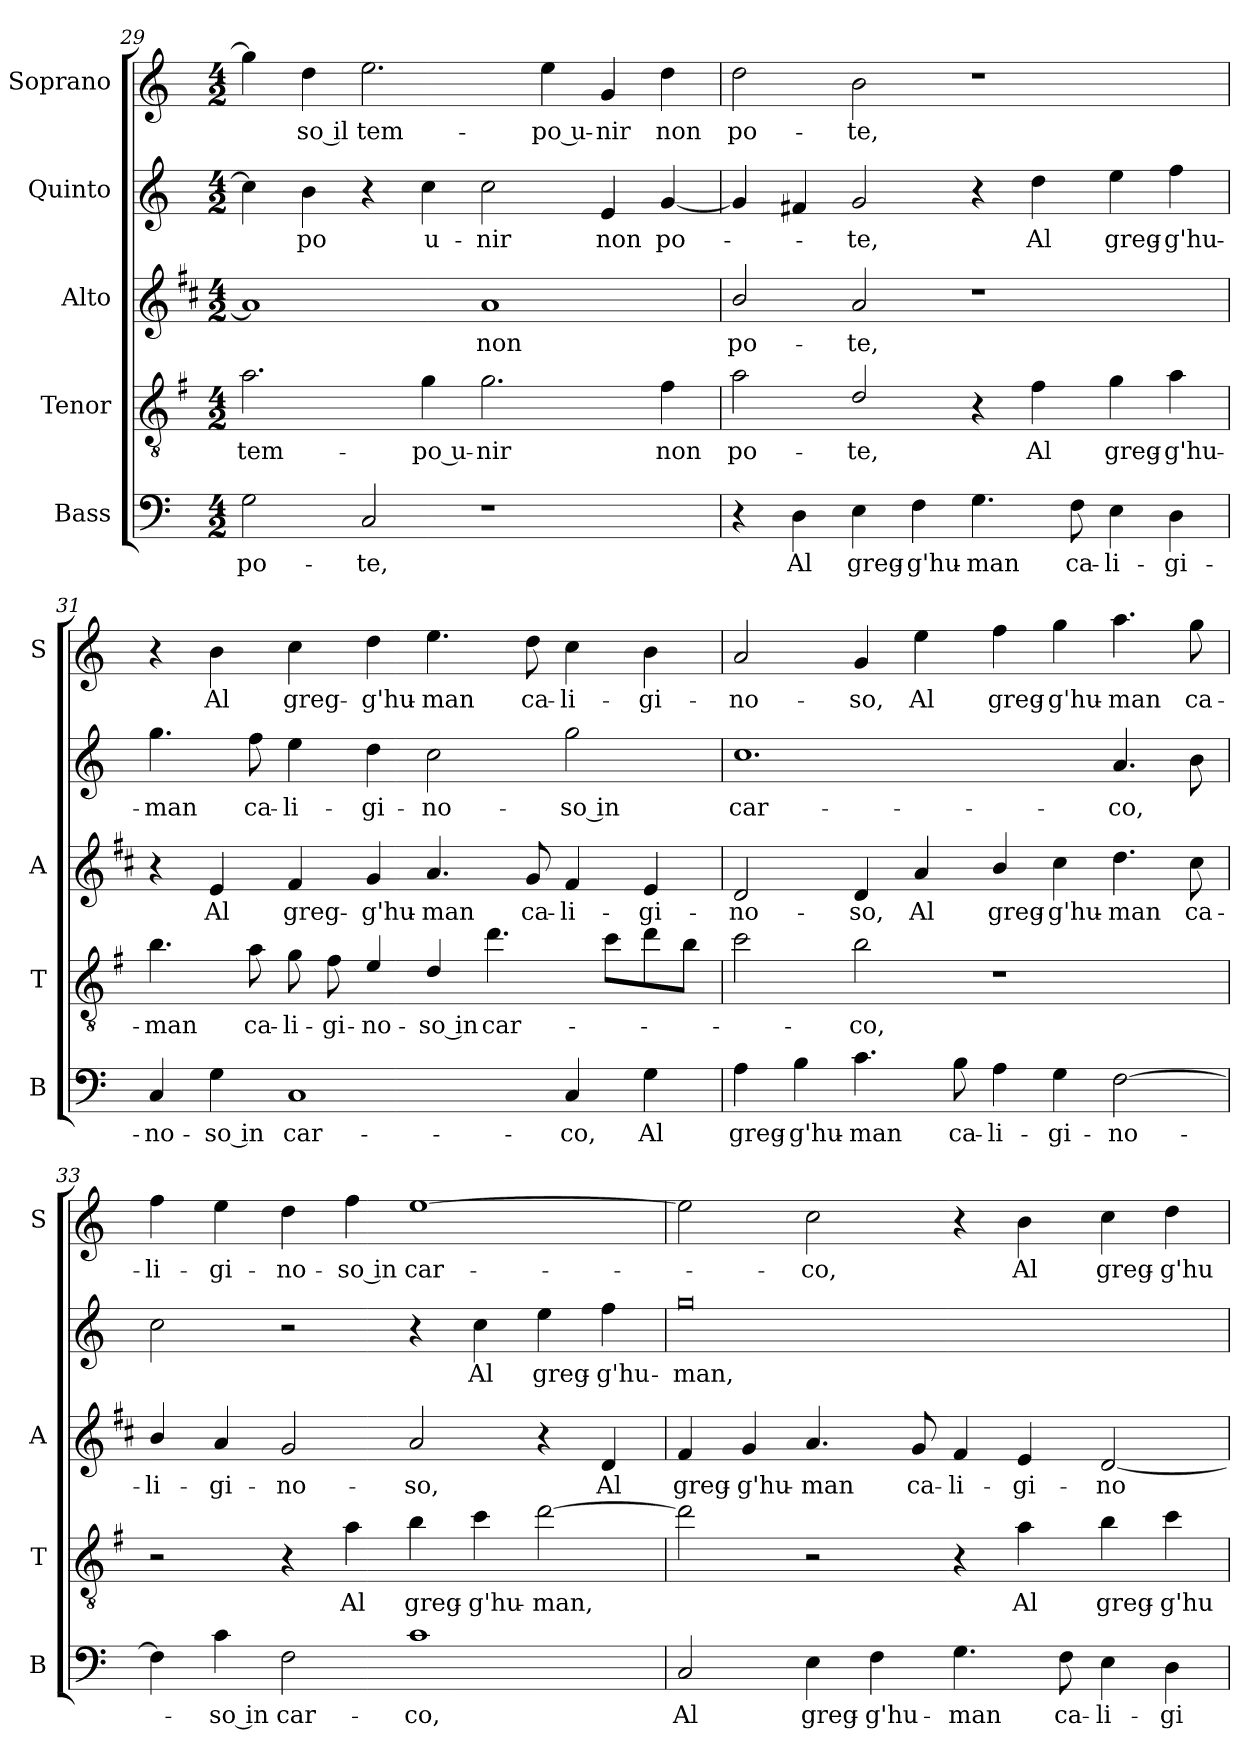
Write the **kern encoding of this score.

**kern	**text	**kern	**text	**kern	**text	**kern	**text	**kern	**text
*part5	*part5	*part4	*part4	*part3	*part3	*part2	*part2	*part1	*part1
*staff5	*staff5	*staff4	*staff4	*staff3	*staff3	*staff2	*staff2	*staff1	*staff1
*I"Bass	*	*I"Tenor	*	*I"Alto	*	*I"Quinto	*	*I"Soprano	*
*I'B	*	*I'T	*	*I'A	*	*	*	*I'S	*
*clefF4	*	*clefGv2	*	*clefG2	*	*clefG2	*	*clefG2	*
*	*	*ITrd4c7	*	*ITrd1c2	*	*	*	*	*
*k[]	*	*k[]	*	*k[]	*	*k[]	*	*k[]	*
*C:	*	*C:	*	*C:	*	*C:	*	*C:	*
*M4/2	*	*M4/2	*	*M4/2	*	*M4/2	*	*M4/2	*
=29	=29	=29	=29	=29	=29	=29	=29	=29	=29
!	!LO:LY:b	!	!LO:LY:b	!	!	!	!	!	!
2G\	po-	2.d\	tem-	1g]	.	4cc\]	.	4gg\]	.
!	!	!	!	!	!	!	!LO:LY:b	!	!LO:LY:b
.	.	.	.	.	.	4b\	-po	4dd\	-so il
!	!LO:LY:b	!	!	!	!	!	!	!	!LO:LY:b
2C/	-te,	.	.	.	.	4r	.	2.ee\	tem-
!	!	!	!LO:LY:b	!	!	!	!LO:LY:b	!	!
.	.	4c\	-po u-	.	.	4cc\	u-	.	.
!	!	!	!LO:LY:b	!	!LO:LY:b	!	!LO:LY:b	!	!
1r	.	2.c\	-nir	1g	non	2cc\	-nir	.	.
!	!	!	!	!	!	!	!	!	!LO:LY:b
.	.	.	.	.	.	.	.	4ee\	-po u-
!	!	!	!	!	!	!	!LO:LY:b	!	!LO:LY:b
.	.	.	.	.	.	4e/	non	4g/	-nir
!	!	!	!LO:LY:b	!	!	!	!LO:LY:b	!	!LO:LY:b
.	.	4B\	non	.	.	[4g/	po-	4dd\	non
=30	=30	=30	=30	=30	=30	=30	=30	=30	=30
!	!	!	!LO:LY:b	!	!LO:LY:b	!	!	!	!LO:LY:b
4r	.	2d\	po-	2a/	po-	4g/]	.	2dd\	po-
!	!LO:LY:b	!	!	!	!	!	!	!	!
4D\	Al	.	.	.	.	4f#X/	.	.	.
!	!LO:LY:b	!	!LO:LY:b	!	!LO:LY:b	!	!LO:LY:b	!	!LO:LY:b
4E\	greg-	2G/	-te,	2g/	-te,	2g/	-te,	2b\	-te,
!	!LO:LY:b	!	!	!	!	!	!	!	!
4F\	-g'hu-	.	.	.	.	.	.	.	.
!	!LO:LY:b	!	!	!	!	!	!	!	!
4.G\	-man	4r	.	1r	.	4r	.	1r	.
!	!	!	!LO:LY:b	!	!	!	!LO:LY:b	!	!
.	.	4B\	Al	.	.	4dd\	Al	.	.
!	!LO:LY:b	!	!	!	!	!	!	!	!
8F\	ca-	.	.	.	.	.	.	.	.
!	!LO:LY:b	!	!LO:LY:b	!	!	!	!LO:LY:b	!	!
4E\	-li-	4c\	greg-	.	.	4ee\	greg-	.	.
!	!LO:LY:b	!	!LO:LY:b	!	!	!	!LO:LY:b	!	!
4D\	-gi-	4d\	-g'hu-	.	.	4ff\	-g'hu-	.	.
!!LO:LB:g=z
=31	=31	=31	=31	=31	=31	=31	=31	=31	=31
!	!LO:LY:b	!	!LO:LY:b	!	!	!	!LO:LY:b	!	!
4C/	-no-	4.e\	-man	4r	.	4.gg\	-man	4r	.
!	!LO:LY:b	!	!	!	!LO:LY:b	!	!	!	!LO:LY:b
4G\	-so in	.	.	4d/	Al	.	.	4b\	Al
!	!	!	!LO:LY:b	!	!	!	!LO:LY:b	!	!
.	.	8d\	ca-	.	.	8ff\	ca-	.	.
!	!LO:LY:b	!	!LO:LY:b	!	!LO:LY:b	!	!LO:LY:b	!	!LO:LY:b
1C	car-	8c\	-li-	4e/	greg-	4ee\	-li-	4cc\	greg-
!	!	!	!LO:LY:b	!	!	!	!	!	!
.	.	8B\	-gi-	.	.	.	.	.	.
!	!	!	!LO:LY:b	!	!LO:LY:b	!	!LO:LY:b	!	!LO:LY:b
.	.	4A/	-no-	4f/	-g'hu-	4dd\	-gi-	4dd\	-g'hu-
!	!	!	!LO:LY:b	!	!LO:LY:b	!	!LO:LY:b	!	!LO:LY:b
.	.	4G/	-so in	4.g/	-man	2cc\	-no-	4.ee\	-man
!	!	!	!LO:LY:b	!	!	!	!	!	!
.	.	4.g\	car-	.	.	.	.	.	.
!	!	!	!	!	!LO:LY:b	!	!	!	!LO:LY:b
.	.	.	.	8f/	ca-	.	.	8dd\	ca-
!	!LO:LY:b	!	!	!	!LO:LY:b	!	!LO:LY:b	!	!LO:LY:b
4C/	-co,	.	.	4e/	-li-	2gg\	-so in	4cc\	-li-
.	.	8f\L	.	.	.	.	.	.	.
!	!LO:LY:b	!	!	!	!LO:LY:b	!	!	!	!LO:LY:b
4G\	Al	8g\	.	4d/	-gi-	.	.	4b\	-gi-
.	.	8e\J	.	.	.	.	.	.	.
=32	=32	=32	=32	=32	=32	=32	=32	=32	=32
!	!LO:LY:b	!	!	!	!LO:LY:b	!	!LO:LY:b	!	!LO:LY:b
4A\	greg-	2f\	.	2c/	-no-	1.cc	car-	2a/	-no-
!	!LO:LY:b	!	!	!	!	!	!	!	!
4B\	-g'hu-	.	.	.	.	.	.	.	.
!	!LO:LY:b	!	!LO:LY:b	!	!LO:LY:b	!	!	!	!LO:LY:b
4.c\	-man	2e\	-co,	4c/	-so,	.	.	4g/	-so,
!	!	!	!	!	!LO:LY:b	!	!	!	!LO:LY:b
.	.	.	.	4g/	Al	.	.	4ee\	Al
!	!LO:LY:b	!	!	!	!	!	!	!	!
8B\	ca-	.	.	.	.	.	.	.	.
!	!LO:LY:b	!	!	!	!LO:LY:b	!	!	!	!LO:LY:b
4A\	-li-	1r	.	4a/	greg-	.	.	4ff\	greg-
!	!LO:LY:b	!	!	!	!LO:LY:b	!	!	!	!LO:LY:b
4G\	-gi-	.	.	4b\	-g'hu-	.	.	4gg\	-g'hu-
!	!LO:LY:b	!	!	!	!LO:LY:b	!	!LO:LY:b	!	!LO:LY:b
[2F\	-no-	.	.	4.cc\	-man	4.a/	-co,	4.aa\	-man
!	!	!	!	!	!LO:LY:b	!	!	!	!LO:LY:b
.	.	.	.	8b\	ca-	8b\	.	8gg\	ca-
=33	=33	=33	=33	=33	=33	=33	=33	=33	=33
!	!	!	!	!	!LO:LY:b	!	!	!	!LO:LY:b
4F\]	.	2r	.	4a/	-li-	2cc\	.	4ff\	-li-
!	!LO:LY:b	!	!	!	!LO:LY:b	!	!	!	!LO:LY:b
4c\	-so in	.	.	4g/	-gi-	.	.	4ee\	-gi-
!	!LO:LY:b	!	!	!	!LO:LY:b	!	!	!	!LO:LY:b
2F\	car-	4r	.	2f/	-no-	2r	.	4dd\	-no-
!	!	!	!LO:LY:b	!	!	!	!	!	!LO:LY:b
.	.	4d\	Al	.	.	.	.	4ff\	-so in
!	!LO:LY:b	!	!LO:LY:b	!	!LO:LY:b	!	!	!	!LO:LY:b
1c	-co,	4e\	greg-	2g/	-so,	4r	.	[1ee	car-
!	!	!	!LO:LY:b	!	!	!	!LO:LY:b	!	!
.	.	4f\	-g'hu-	.	.	4cc\	Al	.	.
!	!	!	!LO:LY:b	!	!	!	!LO:LY:b	!	!
.	.	[2g\	-man,	4r	.	4ee\	greg-	.	.
!	!	!	!	!	!LO:LY:b	!	!LO:LY:b	!	!
.	.	.	.	4c/	Al	4ff\	-g'hu-	.	.
!!LO:PB:g=z
=34	=34	=34	=34	=34	=34	=34	=34	=34	=34
!	!LO:LY:b	!	!	!	!LO:LY:b	!	!LO:LY:b	!	!
2C/	Al	2g\]	.	4e/	greg-	0gg	-man,	2ee\]	.
!	!	!	!	!	!LO:LY:b	!	!	!	!
.	.	.	.	4f/	-g'hu-	.	.	.	.
!	!LO:LY:b	!	!	!	!LO:LY:b	!	!	!	!LO:LY:b
4E\	greg-	2r	.	4.g/	-man	.	.	2cc\	-co,
!	!LO:LY:b	!	!	!	!	!	!	!	!
4F\	-g'hu-	.	.	.	.	.	.	.	.
!	!	!	!	!	!LO:LY:b	!	!	!	!
.	.	.	.	8f/	ca-	.	.	.	.
!	!LO:LY:b	!	!	!	!LO:LY:b	!	!	!	!
4.G\	-man	4r	.	4e/	-li-	.	.	4r	.
!	!	!	!LO:LY:b	!	!LO:LY:b	!	!	!	!LO:LY:b
.	.	4d\	Al	4d/	-gi-	.	.	4b\	Al
!	!LO:LY:b	!	!	!	!	!	!	!	!
8F\	ca-	.	.	.	.	.	.	.	.
!	!LO:LY:b	!	!LO:LY:b	!	!LO:LY:b	!	!	!	!LO:LY:b
4E\	-li-	4e\	greg-	[2c/	-no-	.	.	4cc\	greg-
!	!LO:LY:b	!	!LO:LY:b	!	!	!	!	!	!LO:LY:b
4D\	-gi-	4f\	-g'hu-	.	.	.	.	4dd\	-g'hu-
=	=	=	=	=	=	=	=	=	=
*-	*-	*-	*-	*-	*-	*-	*-	*-	*-
